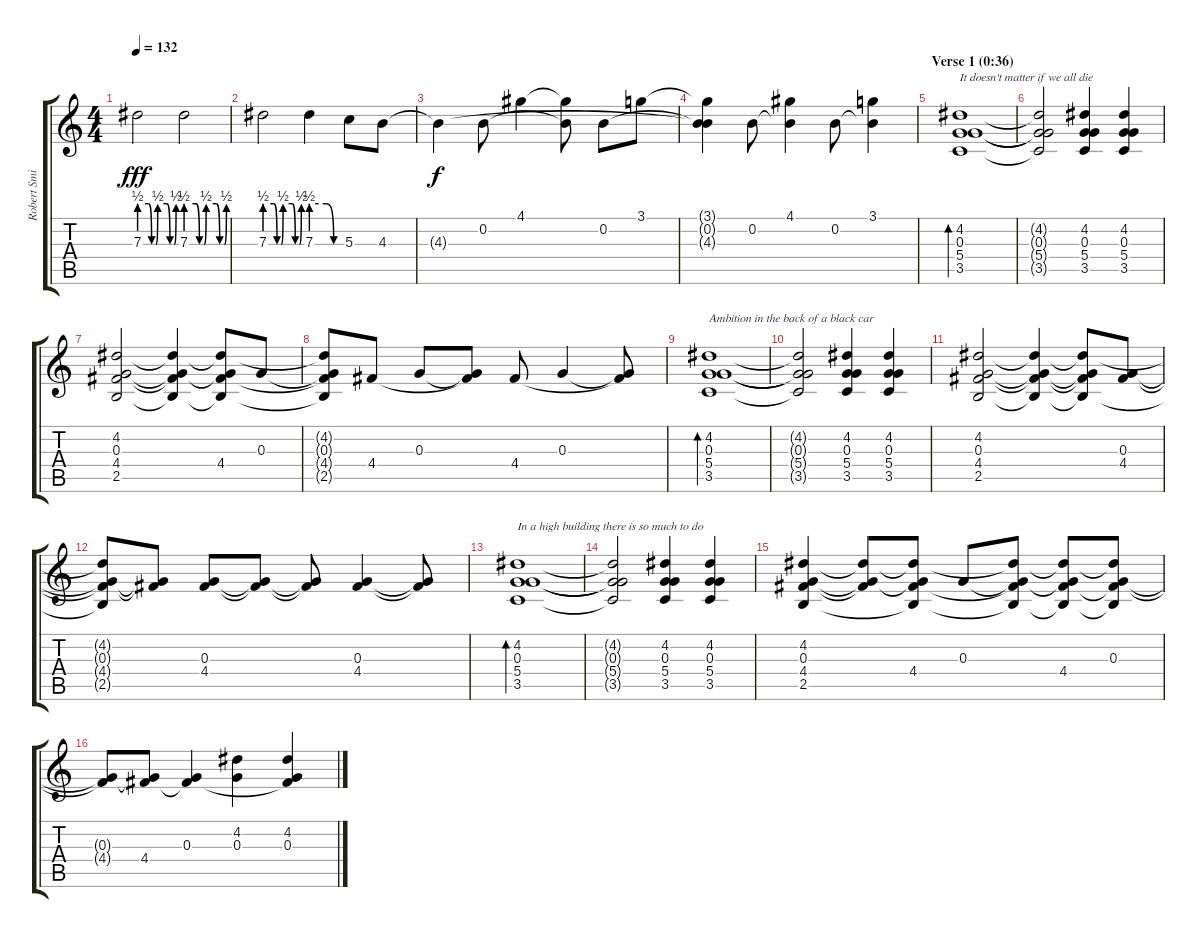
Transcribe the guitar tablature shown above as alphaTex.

\track ("Robert Smith (guitar)" "Robert Smi") {instrument overdrivenguitar}
\staff {score tabs}
\tuning (E4 B3 G3 D3 A2 E2) {hide}
\ts (4 4)
\tempo 132
\clef g2
\ks c
7.3{be (custom 0 2 15 2 20 0 27 0 30 2 45 2 50 0 57 0 60 2)}.2{dy fff} 7.3{be (custom 0 2 15 2 20 0 27 0 30 2 45 2 50 0 57 0 60 2)}.2 |
7.3{be (custom 0 2 15 2 20 0 27 0 30 2 45 2 50 0 57 0 60 2)}.2 7.3{be (custom 0 2 15 2 30 2 45 0 60 0)}.4 5.3.8 4.3.8 |
4.3{t}.4{dy f} 0.2.8 4.1.4 (4.1{t} 0.2{t}).8 0.2.8 3.1.8 |
(3.1{t} 0.2{t} 4.3{t}).4 0.2.8 (4.1 0.2{t}).4 0.2.8 (3.1 0.2{t}).4 |
\section ("" "Verse 1 (0:36)")
(4.2 0.3 5.4 3.5).1{bd 120 txt "It doesn't matter if we all die"} |
(4.2{t} 0.3{t} 5.4{t} 3.5{t}).2 (4.2 0.3 5.4 3.5).4 (4.2 0.3 5.4 3.5).4 |
(4.2 0.3 4.4 2.5).2 (4.2{t} 0.3{t} 4.4{t} 2.5{t}).4 (4.2{t} 0.3{t} 4.4 2.5{t}).8 0.3.8 |
(4.2{t} 0.3{t} 4.4{t} 2.5{t}).8 4.4.8 0.3.8 (0.3{t} 4.4{t}).8 4.4.8 0.3.4 (0.3{t} 4.4{t}).8 |
(4.2 0.3 5.4 3.5).1{bd 120 txt "Ambition in the back of a black car"} |
(4.2{t} 0.3{t} 5.4{t} 3.5{t}).2 (4.2 0.3 5.4 3.5).4 (4.2 0.3 5.4 3.5).4 |
(4.2 0.3 4.4 2.5).2 (4.2{t} 0.3{t} 4.4{t} 2.5{t}).4 (4.2{t} 0.3{t} 4.4{t} 2.5{t}).8 (0.3 4.4).8 |
(4.2{t} 0.3{t} 4.4{t} 2.5{t}).8 (0.3{t} 4.4{t}).8 (0.3 4.4).8 (0.3{t} 4.4{t}).8 (0.3{t} 4.4{t}).8 (0.3 4.4).4 (0.3{t} 4.4{t}).8 |
(4.2 0.3 5.4 3.5).1{bd 120 txt "In a high building there is so much to do"} |
(4.2{t} 0.3{t} 5.4{t} 3.5{t}).2 (4.2 0.3 5.4 3.5).4 (4.2 0.3 5.4 3.5).4 |
(4.2 0.3 4.4 2.5).4 (4.2{t} 0.3{t} 4.4{t}).8 (4.2{t} 0.3{t} 4.4 2.5{t}).8 0.3.8 (4.2{t} 0.3{t} 4.4{t} 2.5{t}).8 (4.2{t} 0.3{t} 4.4 2.5{t}).8 (4.2{t} 0.3 4.4{t} 2.5{t}).8 |
(0.3{t} 4.4{t}).8 (0.3{t} 4.4).8 (0.3 4.4{t}).4 (4.2 0.3).4 (4.2 0.3 4.4{t}).4
